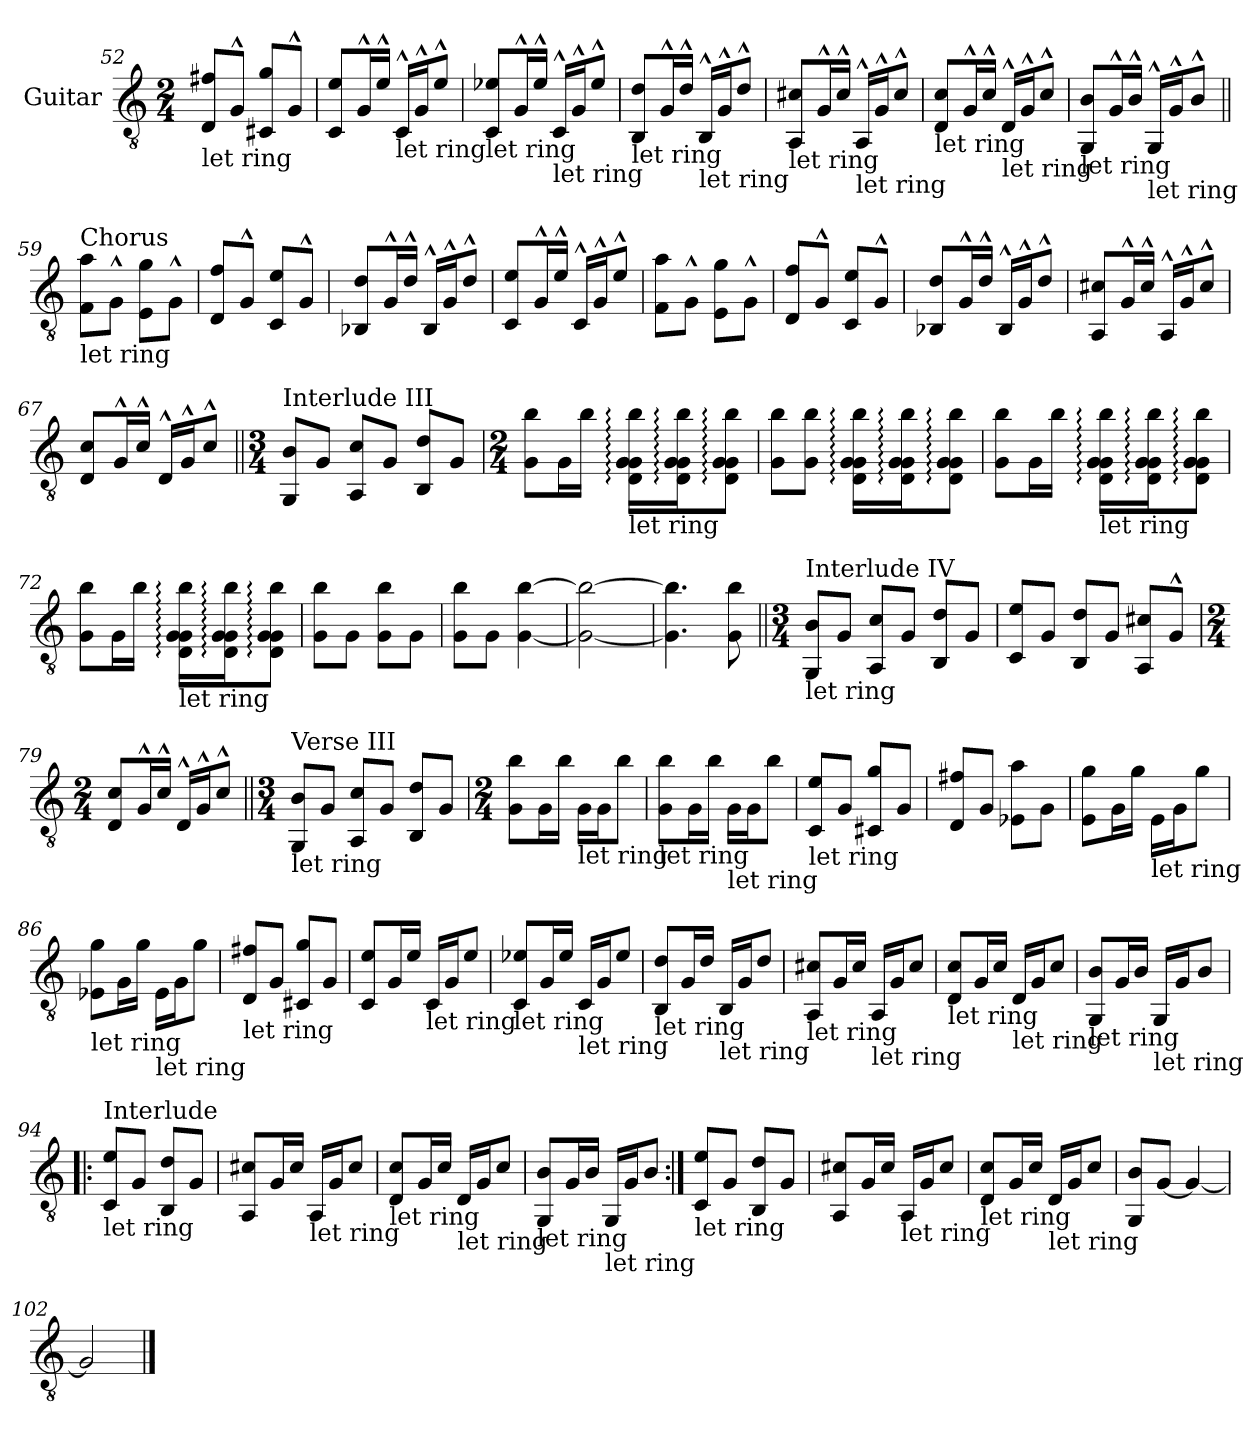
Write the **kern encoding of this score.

**kern
*part1
*staff1
*I"Guitar
*I'Guit.
*clefGv2
*k[]
*M2/4
=52
!LO:TX:b:t=let ring
8D/ 8f#X/L
8G^^/J
8C#X/ 8g/L
8G^^/J
=53
8C/ 8e/L
16G^^/L
16e^^/JJ
!LO:TX:b:t=let ring
16C^^/LL
16G^^/J
8e^^/J
=54
!LO:TX:b:t=let ring
8C/ 8e-X/L
16G^^/L
16e-^^/JJ
!LO:TX:b:t=let ring
16C^^/LL
16G^^/J
8e-^^/J
=55
!LO:TX:b:t=let ring
8BB/ 8d/L
16G^^/L
16d^^/JJ
!LO:TX:b:t=let ring
16BB^^/LL
16G^^/J
8d^^/J
=56
!LO:TX:b:t=let ring
8AA/ 8c#X/L
16G^^/L
16c#^^/JJ
!LO:TX:b:t=let ring
16AA^^/LL
16G^^/J
8c#^^/J
!!LO:LB:g=z
=57
!LO:TX:b:t=let ring
8D/ 8c/L
16G^^/L
16c^^/JJ
!LO:TX:b:t=let ring
16D^^/LL
16G^^/J
8c^^/J
=58
!LO:TX:b:t=let ring
8GG/ 8B/L
16G^^/L
16B^^/JJ
!LO:TX:b:t=let ring
16GG^^/LL
16G^^/J
8B^^/J
=59||
!LO:TX:a:t=Chorus
!LO:TX:b:t=let ring
8F\ 8a\L
8G^^\J
8E\ 8g\L
8G^^\J
=60
8D/ 8f/L
8G^^/J
8C/ 8e/L
8G^^/J
=61
8BB-X/ 8d/L
16G^^/L
16d^^/JJ
16BB-^^/LL
16G^^/J
8d^^/J
=62
8C/ 8e/L
16G^^/L
16e^^/JJ
16C^^/LL
16G^^/J
8e^^/J
=63
8F\ 8a\L
8G^^\J
8E\ 8g\L
8G^^\J
=64
8D/ 8f/L
8G^^/J
8C/ 8e/L
8G^^/J
!!LO:PB:g=z
=65
8BB-X/ 8d/L
16G^^/L
16d^^/JJ
16BB-^^/LL
16G^^/J
8d^^/J
=66
8AA/ 8c#X/L
16G^^/L
16c#^^/JJ
16AA^^/LL
16G^^/J
8c#^^/J
=67
8D/ 8c/L
16G^^/L
16c^^/JJ
16D^^/LL
16G^^/J
8c^^/J
=68||
*M3/4
!LO:TX:a:t=Interlude III
8GG/ 8B/L
8G/J
8AA/ 8c/L
8G/J
8BB/ 8d/L
8G/J
=69
*M2/4
8G\ 8b\L
16G\L
16b\JJ
!LO:TX:b:t=let ring
16D\: 16G\: 16G\: 16b\:LL
16D\: 16G\: 16G\: 16b\:J
8D\: 8G\: 8G\: 8b\:J
!!LO:LB:g=z
=70
8G\ 8b\L
8G\ 8b\J
16D\: 16G\: 16G\: 16b\:LL
16D\: 16G\: 16G\: 16b\:J
8D\: 8G\: 8G\: 8b\:J
=71
8G\ 8b\L
16G\L
16b\JJ
!LO:TX:b:t=let ring
16D\: 16G\: 16G\: 16b\:LL
16D\: 16G\: 16G\: 16b\:J
8D\: 8G\: 8G\: 8b\:J
=72
*MM110
8G\ 8b\L
16G\L
16b\JJ
!LO:TX:b:t=let ring
16D\: 16G\: 16G\: 16b\:LL
16D\: 16G\: 16G\: 16b\:J
8D\: 8G\: 8G\: 8b\:J
=73
8G\ 8b\L
8G\J
8G\ 8b\L
8G\J
=74
*MM50
8G\ 8b\L
8G\J
[4G\ [4b\
=75
*MM50
2G\_ 2b\_
!!LO:LB:g=z
=76
4.G\] 4.b\]
8G\ 8b\
=77||
*M3/4
*MM110
!LO:TX:a:t=Interlude IV
!LO:TX:b:t=let ring
8GG/ 8B/L
8G/J
8AA/ 8c/L
8G/J
8BB/ 8d/L
8G/J
=78
8C/ 8e/L
8G/J
8BB/ 8d/L
8G/J
8AA/ 8c#X/L
8G^^/J
=79
*M2/4
8D/ 8c/L
16G^^/L
16c^^/JJ
16D^^/LL
16G^^/J
8c^^/J
=80||
*M3/4
!LO:TX:a:t=Verse III
!LO:TX:b:t=let ring
8GG/ 8B/L
8G/J
8AA/ 8c/L
8G/J
8BB/ 8d/L
8G/J
=81
*M2/4
8G\ 8b\L
16G\L
16b\JJ
!LO:TX:b:t=let ring
16G\LL
16G\J
8b\J
!!LO:LB:g=z
=82
!LO:TX:b:t=let ring
8G\ 8b\L
16G\L
16b\JJ
!LO:TX:b:t=let ring
16G\LL
16G\J
8b\J
=83
!LO:TX:b:t=let ring
8C/ 8e/L
8G/J
8C#X/ 8g/L
8G/J
=84
8D/ 8f#X/L
8G/J
8E-X\ 8a\L
8G\J
=85
8E\ 8g\L
16G\L
16g\JJ
!LO:TX:b:t=let ring
16E\LL
16G\J
8g\J
=86
!LO:TX:b:t=let ring
8E-X\ 8g\L
16G\L
16g\JJ
!LO:TX:b:t=let ring
16E-\LL
16G\J
8g\J
=87
!LO:TX:b:t=let ring
8D/ 8f#X/L
8G/J
8C#X/ 8g/L
8G/J
=88
8C/ 8e/L
16G/L
16e/JJ
!LO:TX:b:t=let ring
16C/LL
16G/J
8e/J
!!LO:LB:g=z
=89
!LO:TX:b:t=let ring
8C/ 8e-X/L
16G/L
16e-/JJ
!LO:TX:b:t=let ring
16C/LL
16G/J
8e-/J
=90
!LO:TX:b:t=let ring
8BB/ 8d/L
16G/L
16d/JJ
!LO:TX:b:t=let ring
16BB/LL
16G/J
8d/J
=91
!LO:TX:b:t=let ring
8AA/ 8c#X/L
16G/L
16c#/JJ
!LO:TX:b:t=let ring
16AA/LL
16G/J
8c#/J
=92
!LO:TX:b:t=let ring
8D/ 8c/L
16G/L
16c/JJ
!LO:TX:b:t=let ring
16D/LL
16G/J
8c/J
=93
!LO:TX:b:t=let ring
8GG/ 8B/L
16G/L
16B/JJ
!LO:TX:b:t=let ring
16GG/LL
16G/J
8B/J
=94!|:
!LO:TX:a:t=Interlude
!LO:TX:b:t=let ring
8C/ 8e/L
8G/J
8BB/ 8d/L
8G/J
=95
8AA/ 8c#X/L
16G/L
16c#/JJ
!LO:TX:b:t=let ring
16AA/LL
16G/J
8c#/J
!!LO:LB:g=z
=96
!LO:TX:b:t=let ring
8D/ 8c/L
16G/L
16c/JJ
!LO:TX:b:t=let ring
16D/LL
16G/J
8c/J
=97
!LO:TX:b:t=let ring
8GG/ 8B/L
16G/L
16B/JJ
!LO:TX:b:t=let ring
16GG/LL
16G/J
8B/J
=98:|!
*MM110
!LO:TX:b:t=let ring
8C/ 8e/L
8G/J
8BB/ 8d/L
8G/J
=99
8AA/ 8c#X/L
16G/L
16c#/JJ
!LO:TX:b:t=let ring
16AA/LL
16G/J
8c#/J
=100
!LO:TX:b:t=let ring
8D/ 8c/L
16G/L
16c/JJ
!LO:TX:b:t=let ring
16D/LL
16G/J
8c/J
=101
8GG/ 8B/L
[8G/J
4G/_
=102
*MM40
2G/]
==
*-
